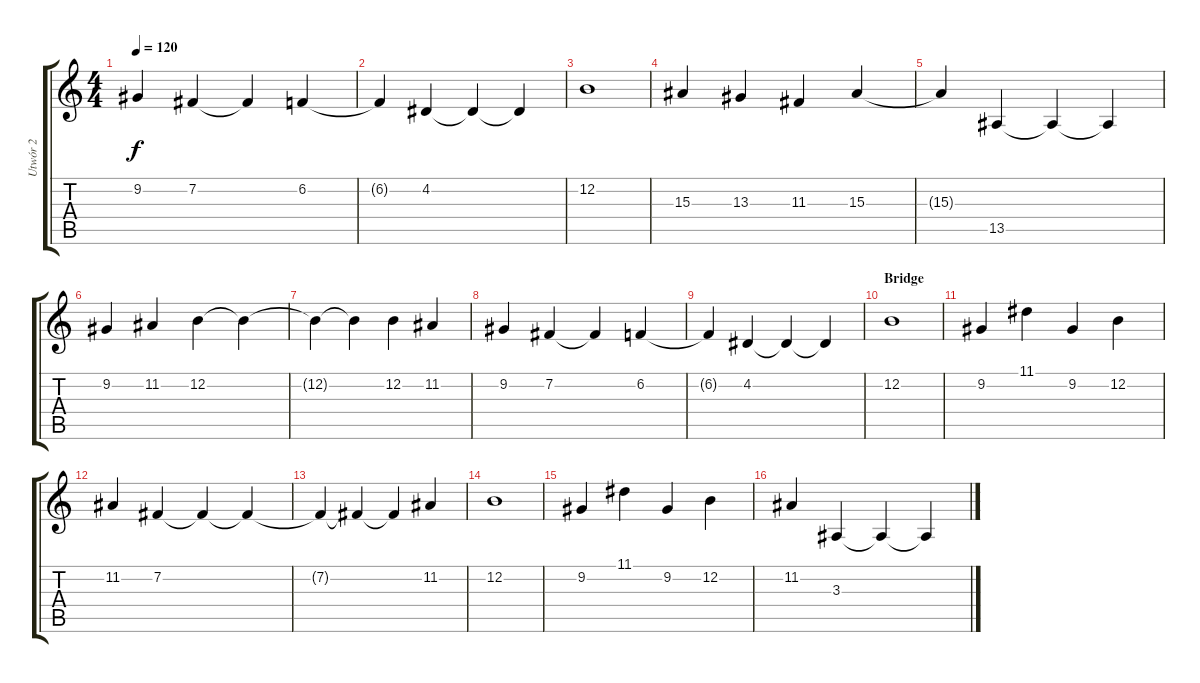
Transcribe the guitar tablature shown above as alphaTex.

\track ("Utwór 2" "Utwór 2") {instrument viola}
\staff {score tabs}
\tuning (E4 B3 G3 D3 A2 E2) {hide}
\ts (4 4)
\tempo 120
\clef g2
\ks c
9.2.4{dy f} 7.2.4 7.2{t}.4 6.2.4 |
6.2{t}.4 4.2.4 4.2{t}.4 4.2{t}.4 |
12.2.1 |
15.3.4 13.3.4 11.3.4 15.3.4 |
15.3{t}.4 13.5.4 13.5{t}.4 13.5{t}.4 |
9.2.4 11.2.4 12.2.4 12.2{t}.4 |
12.2{t}.4 12.2{t}.4 12.2.4 11.2.4 |
9.2.4 7.2.4 7.2{t}.4 6.2.4 |
6.2{t}.4 4.2.4 4.2{t}.4 4.2{t}.4 |
\section ("" "Bridge")
12.2.1 |
9.2.4 11.1.4 9.2.4 12.2.4 |
11.2.4 7.2.4 7.2{t}.4 7.2{t}.4 |
7.2{t}.4 7.2{t}.4 7.2{t}.4 11.2.4 |
12.2.1 |
9.2.4 11.1.4 9.2.4 12.2.4 |
11.2.4 3.3.4 3.3{t}.4 3.3{t}.4
